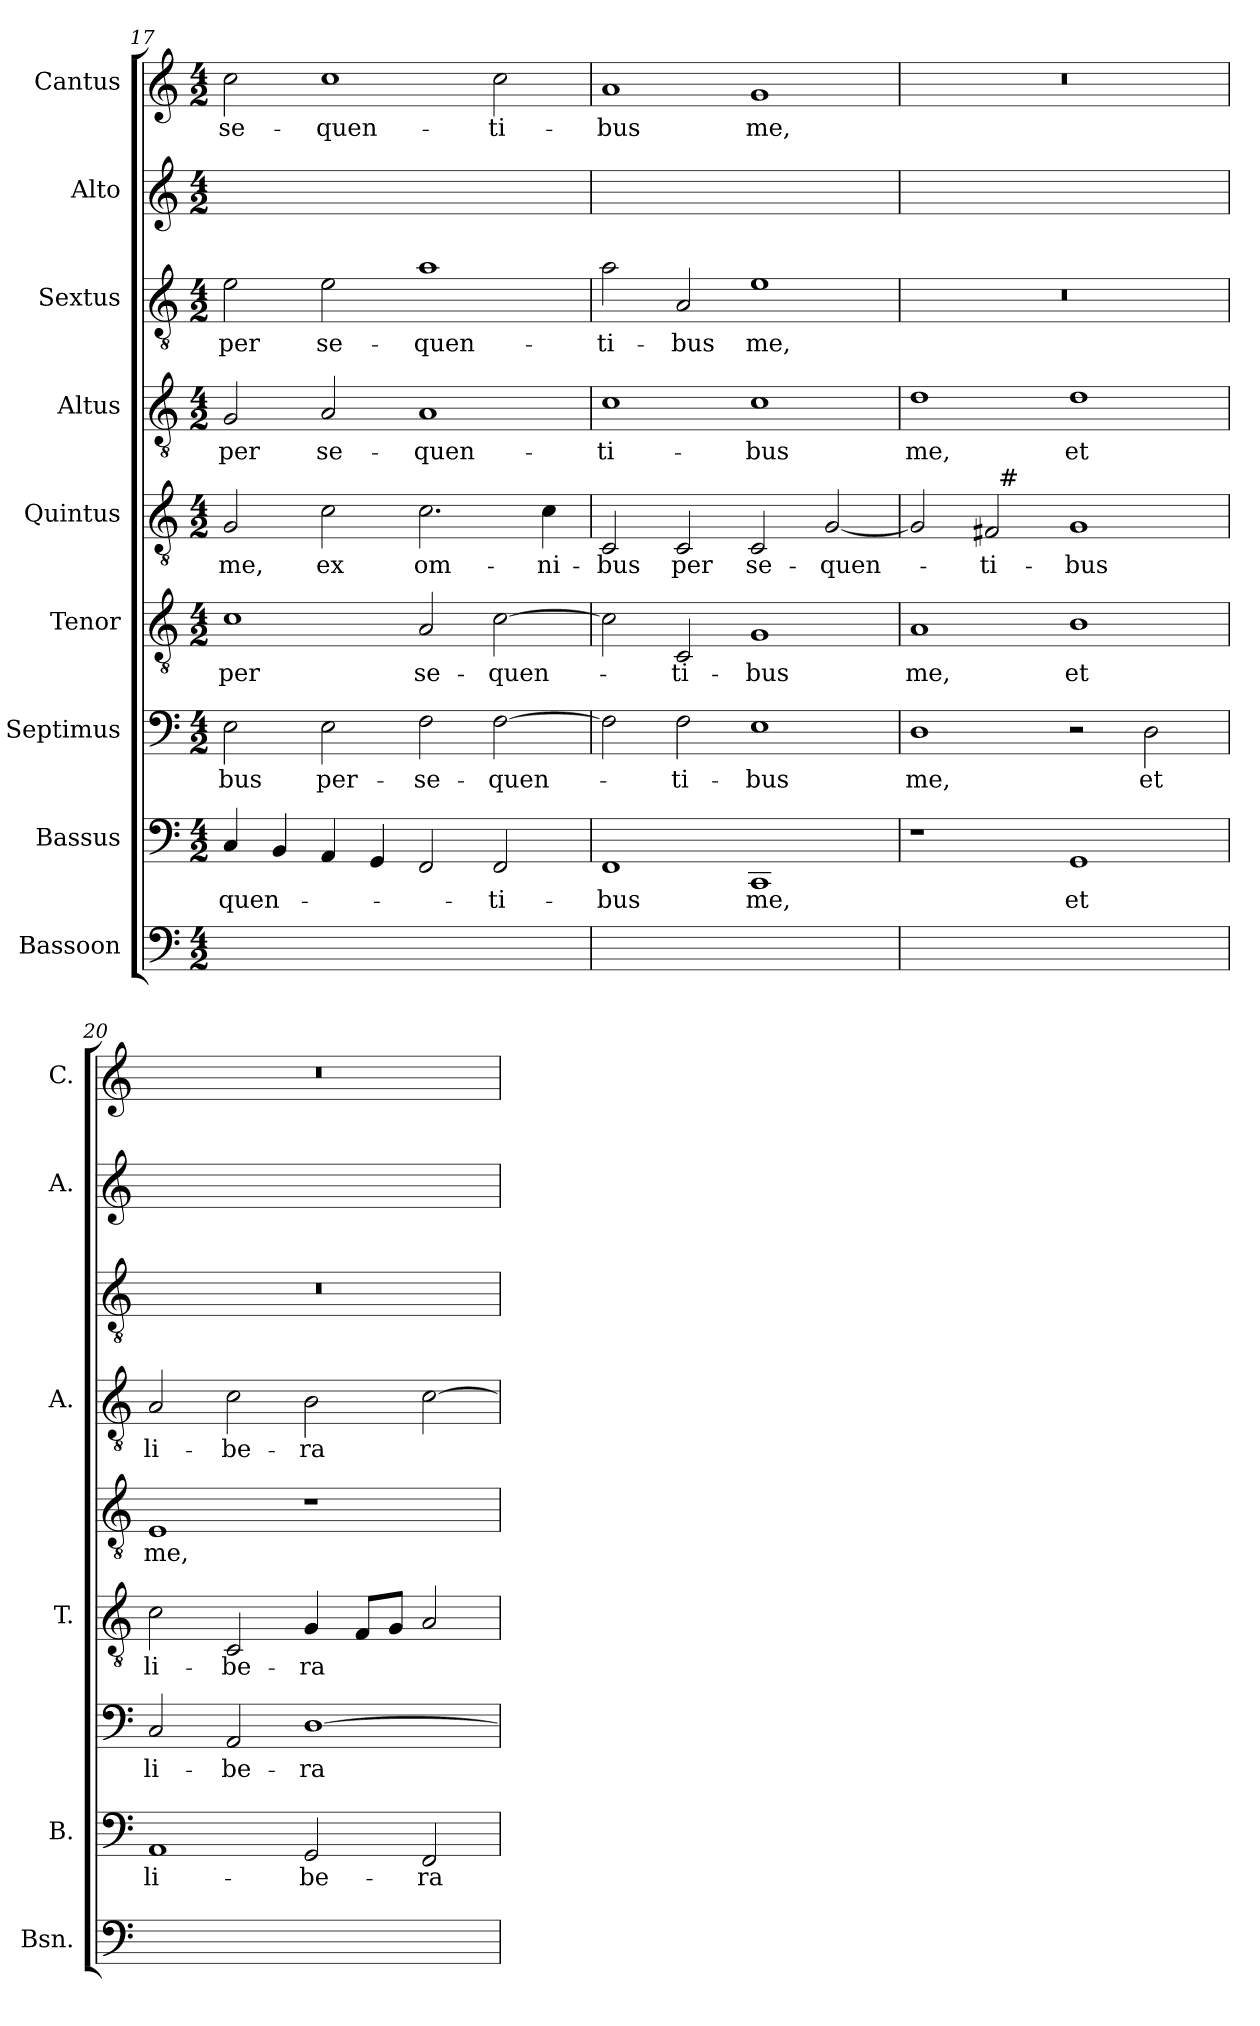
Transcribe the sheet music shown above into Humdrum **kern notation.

**kern	**text	**kern	**text	**kern	**text	**kern	**text	**kern	**text	**kern	**text	**kern	**text	**kern	**text	**kern	**text
*part9	*part9	*part8	*part8	*part7	*part7	*part6	*part6	*part5	*part5	*part4	*part4	*part3	*part3	*part2	*part2	*part1	*part1
*staff9	*staff9	*staff8	*staff8	*staff7	*staff7	*staff6	*staff6	*staff5	*staff5	*staff4	*staff4	*staff3	*staff3	*staff2	*staff2	*staff1	*staff1
*I"Bassoon	*	*I"Bassus	*	*I"Septimus	*	*I"Tenor	*	*I"Quintus	*	*I"Altus	*	*I"Sextus	*	*I"Alto	*	*I"Cantus	*
*I'Bsn.	*	*I'B.	*	*	*	*I'T.	*	*	*	*I'A.	*	*	*	*I'A.	*	*I'C.	*
*clefF4	*	*clefF4	*	*clefF4	*	*clefGv2	*	*clefGv2	*	*clefGv2	*	*clefGv2	*	*clefG2	*	*clefG2	*
*	*	*	*	*	*	*ITrd7c12	*	*ITrd7c12	*	*ITrd7c12	*	*ITrd7c12	*	*	*	*	*
*k[]	*	*k[]	*	*k[]	*	*k[]	*	*k[]	*	*k[]	*	*k[]	*	*k[]	*	*k[]	*
*C:	*	*C:	*	*C:	*	*C:	*	*C:	*	*C:	*	*C:	*	*C:	*	*C:	*
*M4/2	*	*M4/2	*	*M4/2	*	*M4/2	*	*M4/2	*	*M4/2	*	*M4/2	*	*M4/2	*	*M4/2	*
=17	=17	=17	=17	=17	=17	=17	=17	=17	=17	=17	=17	=17	=17	=17	=17	=17	=17
!	!	!	!LO:LY:b	!	!LO:LY:b	!	!LO:LY:b	!	!LO:LY:b	!	!LO:LY:b	!	!LO:LY:b	!	!	!	!LO:LY:b
4C/yy	-quen-	4C/	-quen-	2E\	-bus	1C	per	2GG/	me,	2GG/	per	2E\	per	2cc\yy	se-	2cc\	se-
4BB/yy	.	4BB/	.	.	.	.	.	.	.	.	.	.	.	.	.	.	.
!	!	!	!	!	!LO:LY:b	!	!	!	!LO:LY:b	!	!LO:LY:b	!	!LO:LY:b	!	!	!	!LO:LY:b
4AA/yy	.	4AA/	.	2E\	per-	.	.	2C\	ex	2AA/	se-	2E\	se-	1ccyy	-quen-	1cc	-quen-
4GG/yy	.	4GG/	.	.	.	.	.	.	.	.	.	.	.	.	.	.	.
!	!	!	!	!	!LO:LY:b	!	!LO:LY:b	!	!LO:LY:b	!	!LO:LY:b	!	!LO:LY:b	!	!	!	!
2FF/yy	.	2FF/	.	2F\	-se-	2AA/	se-	2.C\	om-	1AA	-quen-	1A	-quen-	.	.	.	.
!	!	!	!LO:LY:b	!	!LO:LY:b	!	!LO:LY:b	!	!	!	!	!	!	!	!	!	!LO:LY:b
2FF/yy	-ti-	2FF/	-ti-	[>2F\	-quen-	[>2C\	-quen-	.	.	.	.	.	.	2cc\yy	-ti-	2cc\	-ti-
!	!	!	!	!	!	!	!	!	!LO:LY:b	!	!	!	!	!	!	!	!
.	.	.	.	.	.	.	.	4C\	-ni-	.	.	.	.	.	.	.	.
=18	=18	=18	=18	=18	=18	=18	=18	=18	=18	=18	=18	=18	=18	=18	=18	=18	=18
!	!	!	!LO:LY:b	!	!	!	!	!	!LO:LY:b	!	!LO:LY:b	!	!LO:LY:b	!	!	!	!LO:LY:b
1FFyy	-bus	1FF	-bus	2F\]	.	2C\]	.	2CC/	-bus	1C	-ti-	2A\	-ti-	1ayy	-bus	1a	-bus
!	!	!	!	!	!LO:LY:b	!	!LO:LY:b	!	!LO:LY:b	!	!	!	!LO:LY:b	!	!	!	!
.	.	.	.	2F\	-ti-	2CC/	-ti-	2CC/	per	.	.	2AA/	-bus	.	.	.	.
!	!	!	!LO:LY:b	!	!LO:LY:b	!	!LO:LY:b	!	!LO:LY:b	!	!LO:LY:b	!	!LO:LY:b	!	!	!	!LO:LY:b
1CCyy	me,	1CC	me,	1E	-bus	1GG	-bus	2CC/	se-	1C	-bus	1E	me,	1gyy	me,	1g	me,
!	!	!	!	!	!	!	!	!	!LO:LY:b	!	!	!	!	!	!	!	!
.	.	.	.	.	.	.	.	[<2GG/	-quen-	.	.	.	.	.	.	.	.
=19	=19	=19	=19	=19	=19	=19	=19	=19	=19	=19	=19	=19	=19	=19	=19	=19	=19
!	!	!	!	!	!LO:LY:b	!	!LO:LY:b	!	!	!	!LO:LY:b	!LO:N:vis=1	!	!	!	!LO:N:vis=1	!
*	*	*	*	*	*	*	*	*^	*	*	*	*	*	*	*	*	*
1ryy	.	1r	.	1D	me,	1AA	me,	2GG/]	2ryy	.	1D	me,	0r	.	0ryy	.	0r	.
!	!	!	!	!	!	!	!	!	!	!LO:LY:b	!	!	!	!	!	!	!	!
.	.	.	.	.	.	.	.	2FF#/	32ryy	-ti-	.	.	.	.	.	.	.	.
!	!	!	!	!	!	!	!	!	!LO:TX:a:t=#	!	!	!	!	!	!	!	!	!
.	.	.	.	.	.	.	.	.	1ryy	.	.	.	.	.	.	.	.	.
!	!	!	!LO:LY:b	!	!	!	!LO:LY:b	!	!	!LO:LY:b	!	!LO:LY:b	!	!	!	!	!	!
1GGyy	et	1GG	et	2r	.	1BB	et	1GG	.	-bus	1D	et	.	.	.	.	.	.
!	!	!	!	!	!LO:LY:b	!	!	!	!	!	!	!	!	!	!	!	!	!
.	.	.	.	2D\	et	.	.	.	.	.	.	.	.	.	.	.	.	.
.	.	.	.	.	.	.	.	.	4...ryy	.	.	.	.	.	.	.	.	.
=20	=20	=20	=20	=20	=20	=20	=20	=20	=20	=20	=20	=20	=20	=20	=20	=20	=20	=20
!	!	!	!LO:LY:b	!	!LO:LY:b	!	!LO:LY:b	!	!	!LO:LY:b	!	!LO:LY:b	!LO:N:vis=1	!	!	!	!LO:N:vis=1	!
*	*	*	*	*	*	*	*	*v	*v	*	*	*	*	*	*	*	*	*
1AAyy	li-	1AA	li-	2C/	li-	2C\	li-	1EE	me,	2AA/	li-	0r	.	0ryy	.	0r	.
!	!	!	!	!	!LO:LY:b	!	!LO:LY:b	!	!	!	!LO:LY:b	!	!	!	!	!	!
.	.	.	.	2AA/	-be-	2CC/	-be-	.	.	2C\	-be-	.	.	.	.	.	.
!	!	!	!LO:LY:b	!	!LO:LY:b	!	!LO:LY:b	!	!	!	!LO:LY:b	!	!	!	!	!	!
2GG/yy	-be-	2GG/	-be-	[>1D	-ra	4GG/	-ra	1r	.	2BB\	-ra	.	.	.	.	.	.
.	.	.	.	.	.	8FF/L	.	.	.	.	.	.	.	.	.	.	.
.	.	.	.	.	.	8GG/J	.	.	.	.	.	.	.	.	.	.	.
!	!	!	!LO:LY:b	!	!	!	!	!	!	!	!	!	!	!	!	!	!
2FF/yy	-ra	2FF/	-ra	.	.	2AA/	.	.	.	[>2C\	.	.	.	.	.	.	.
=	=	=	=	=	=	=	=	=	=	=	=	=	=	=	=	=	=
*-	*-	*-	*-	*-	*-	*-	*-	*-	*-	*-	*-	*-	*-	*-	*-	*-	*-
